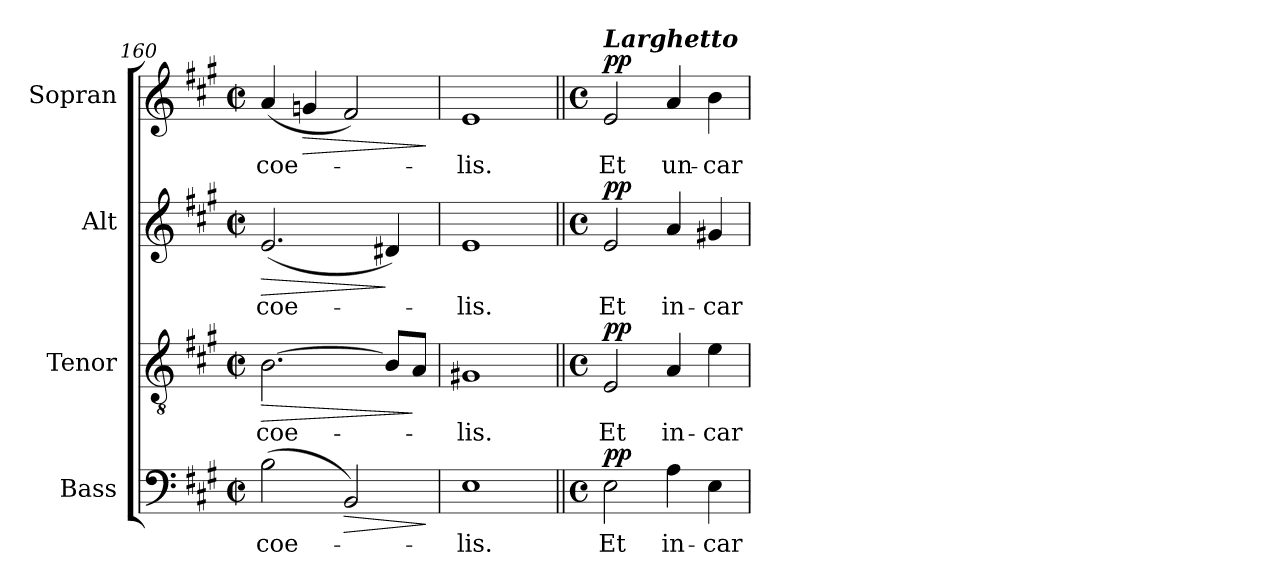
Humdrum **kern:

**kern	**text	**dynam	**kern	**text	**dynam	**kern	**text	**dynam	**kern	**text	**dynam
*part4	*part4	*part4	*part3	*part3	*part3	*part2	*part2	*part2	*part1	*part1	*part1
*staff4	*staff4	*staff4	*staff3	*staff3	*staff3	*staff2	*staff2	*staff2	*staff1	*staff1	*staff1
*I"Bass	*	*	*I"Tenor	*	*	*I"Alt	*	*	*I"Sopran	*	*
*I'B.	*	*	*I'T.	*	*	*I'A.	*	*	*I'S.	*	*
*clefF4	*	*	*clefGv2	*	*	*clefG2	*	*	*clefG2	*	*
*k[f#c#g#]	*	*	*k[f#c#g#]	*	*	*k[f#c#g#]	*	*	*k[f#c#g#]	*	*
*A:	*	*	*A:	*	*	*A:	*	*	*A:	*	*
*M2/2	*	*	*M2/2	*	*	*M2/2	*	*	*M2/2	*	*
*met(c|)	*	*	*met(c|)	*	*	*met(c|)	*	*	*met(c|)	*	*
=160	=160	=160	=160	=160	=160	=160	=160	=160	=160	=160	=160
!	!LO:LY:b	!	!	!LO:LY:b	!LO:HP:b	!	!LO:LY:b	!LO:HP:b	!	!LO:LY:b	!
(>2B\	coe-	.	[2.B\	coe-	>	(<2.e/	coe-	>	(<4a/	coe-	.
!	!	!	!	!	!	!	!	!	!	!	!LO:HP:b
.	.	.	.	.	.	.	.	.	4gn/	.	>
!	!	!LO:HP:b	!	!	!	!	!	!	!	!	!
2BB/)	.	>	.	.	.	.	.	.	2f#/)	.	.
.	.	.	8B/L]	.	.	4d#X/)	.	]	.	.	.
.	.	.	8A/J	.	]	.	.	.	.	.	.
.	.	]	.	.	.	.	.	.	.	.	]
=161	=161	=161	=161	=161	=161	=161	=161	=161	=161	=161	=161
!	!LO:LY:b	!	!	!LO:LY:b	!	!	!LO:LY:b	!	!	!LO:LY:b	!
1E	-lis.	.	1G#X	-lis.	.	1e	-lis.	.	1e	-lis.	.
!!LO:LB:g=z
=162||	=162||	=162||	=162||	=162||	=162||	=162||	=162||	=162||	=162||	=162||	=162||
*M4/4	*	*	*M4/4	*	*	*M4/4	*	*	*M4/4	*	*
*met(c)	*	*	*met(c)	*	*	*met(c)	*	*	*met(c)	*	*
!	!	!	!	!	!	!	!	!	!LO:TX:a:Bi:t=Larghetto	!	!
!	!LO:LY:b	!LO:DY:a	!	!LO:LY:b	!LO:DY:a	!	!LO:LY:b	!LO:DY:a	!	!LO:LY:b	!LO:DY:a
2E\	Et	pp	2E/	Et	pp	2e/	Et	pp	2e/	Et	pp
!	!LO:LY:b	!	!	!LO:LY:b	!	!	!LO:LY:b	!	!	!LO:LY:b	!
4A\	in-	.	4A/	in-	.	4a/	in-	.	4a/	un-	.
!	!LO:LY:b	!	!	!LO:LY:b	!	!	!LO:LY:b	!	!	!LO:LY:b	!
4E\	-car-	.	4e\	-car-	.	4g#X/	-car-	.	4b\	-car-	.
=	=	=	=	=	=	=	=	=	=	=	=
*-	*-	*-	*-	*-	*-	*-	*-	*-	*-	*-	*-
